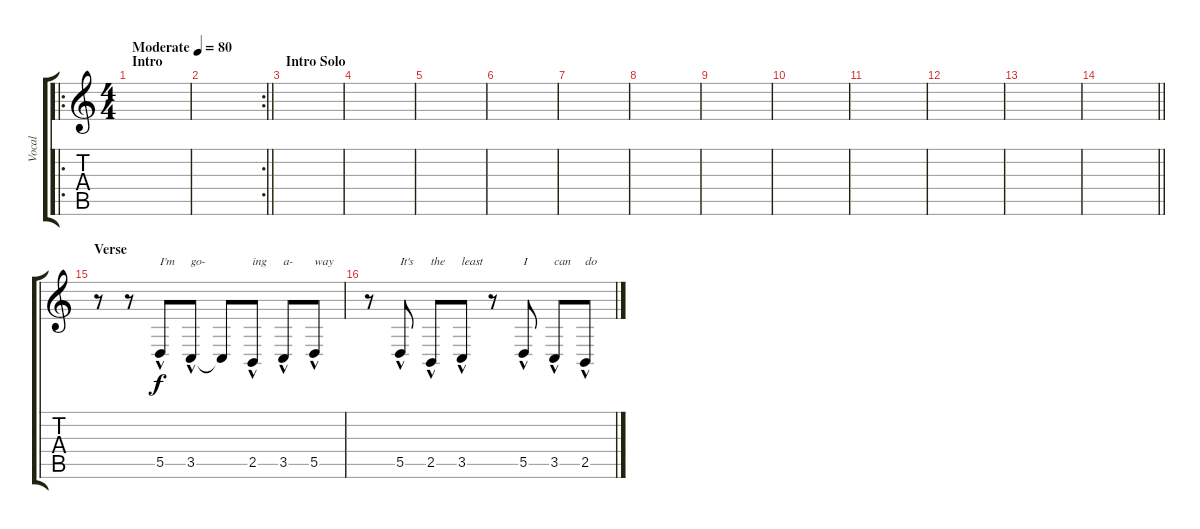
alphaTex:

\track ("Vocal" "Vocal") {mute instrument oboe}
\staff {score tabs}
\tuning (E4 B3 G3 D3 A2 E2) {hide}
\ro
\ts (4 4)
\section ("" "Intro")
\tempo (80 "Moderate")
\clef g2
\ks c
|
\rc 2
\barLineRight lightlight
|
\section ("" "Intro Solo")
|
|
|
|
|
|
|
|
|
|
|
\barLineRight lightlight
|
\section ("" "Verse")
r.8 r.8 5.5{hac}.8{txt "I'm"} 3.5{hac}.8{txt "go-"} 3.5{t}.8 2.5{hac}.8{txt "ing"} 3.5{hac}.8{txt "a-"} 5.5{hac}.8{txt "way"} |
r.8 5.5{hac}.8{txt "It's"} 2.5{hac}.8{txt "the"} 3.5{hac}.8{txt "least"} r.8 5.5{hac}.8{txt "I"} 3.5{hac}.8{txt "can"} 2.5{hac}.8{txt "do"}
